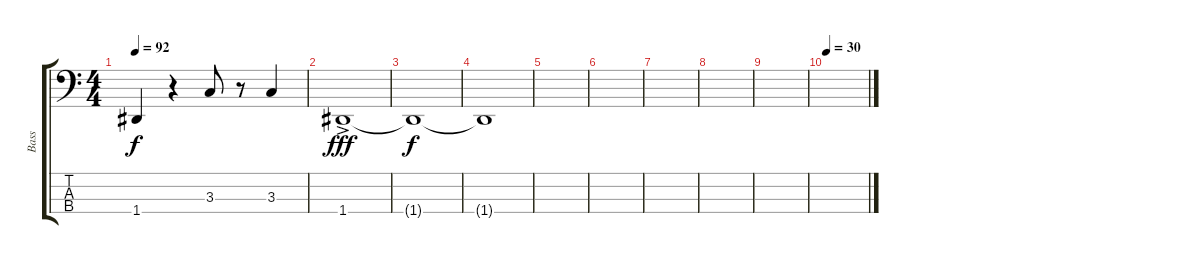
\track ("Bass" "Bass") {instrument synthbass2}
\staff {score tabs}
\tuning (G2 D2 A1 D1) {hide}
\ts (4 4)
\tempo 92
\clef f4
\ks c
1.4{t}.4{dy f} r.4 3.3.8 r.8 3.3.4 |
1.4{ac}.1{dy fff} |
1.4{t}.1{dy f} |
1.4{t}.1 |
|
|
|
|
|
\tempo 30
